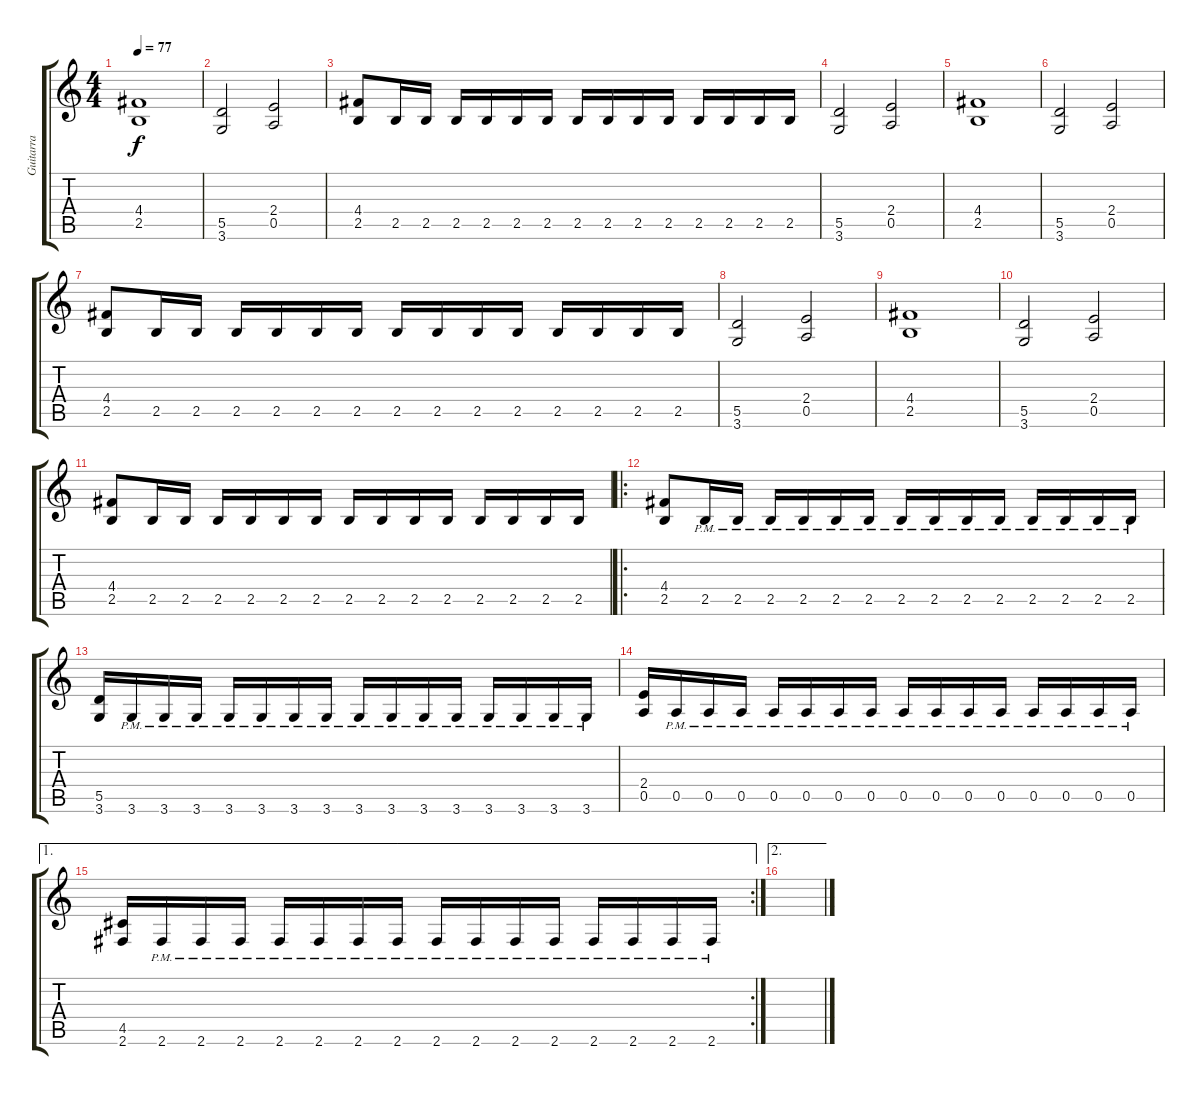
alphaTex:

\track ("Guitarra" "Guitarra") {instrument distortionguitar}
\staff {score tabs}
\tuning (E4 B3 G3 D3 A2 E2) {hide}
\ts (4 4)
\tempo 77
\clef g2
\ks c
(4.4 2.5).1{dy f} |
(5.5 3.6).2 (2.4 0.5).2 |
(4.4 2.5).8 2.5.16 2.5.16 2.5.16 2.5.16 2.5.16 2.5.16 2.5.16 2.5.16 2.5.16 2.5.16 2.5.16 2.5.16 2.5.16 2.5.16 |
(5.5 3.6).2 (2.4 0.5).2 |
(4.4 2.5).1 |
(5.5 3.6).2 (2.4 0.5).2 |
(4.4 2.5).8 2.5.16 2.5.16 2.5.16 2.5.16 2.5.16 2.5.16 2.5.16 2.5.16 2.5.16 2.5.16 2.5.16 2.5.16 2.5.16 2.5.16 |
(5.5 3.6).2 (2.4 0.5).2 |
(4.4 2.5).1 |
(5.5 3.6).2 (2.4 0.5).2 |
(4.4 2.5).8 2.5.16 2.5.16 2.5.16 2.5.16 2.5.16 2.5.16 2.5.16 2.5.16 2.5.16 2.5.16 2.5.16 2.5.16 2.5.16 2.5.16 |
\ro
(4.4 2.5).8 2.5{pm}.16 2.5{pm}.16 2.5{pm}.16 2.5{pm}.16 2.5{pm}.16 2.5{pm}.16 2.5{pm}.16 2.5{pm}.16 2.5{pm}.16 2.5{pm}.16 2.5{pm}.16 2.5{pm}.16 2.5{pm}.16 2.5{pm}.16 |
(5.5 3.6).16 3.6{pm}.16 3.6{pm}.16 3.6{pm}.16 3.6{pm}.16 3.6{pm}.16 3.6{pm}.16 3.6{pm}.16 3.6{pm}.16 3.6{pm}.16 3.6{pm}.16 3.6{pm}.16 3.6{pm}.16 3.6{pm}.16 3.6{pm}.16 3.6{pm}.16 |
(2.4 0.5).16 0.5{pm}.16 0.5{pm}.16 0.5{pm}.16 0.5{pm}.16 0.5{pm}.16 0.5{pm}.16 0.5{pm}.16 0.5{pm}.16 0.5{pm}.16 0.5{pm}.16 0.5{pm}.16 0.5{pm}.16 0.5{pm}.16 0.5{pm}.16 0.5{pm}.16 |
\ae 1
\rc 2
(4.5 2.6).16 2.6{pm}.16 2.6{pm}.16 2.6{pm}.16 2.6{pm}.16 2.6{pm}.16 2.6{pm}.16 2.6{pm}.16 2.6{pm}.16 2.6{pm}.16 2.6{pm}.16 2.6{pm}.16 2.6{pm}.16 2.6{pm}.16 2.6{pm}.16 2.6{pm}.16 |
\ae 2
